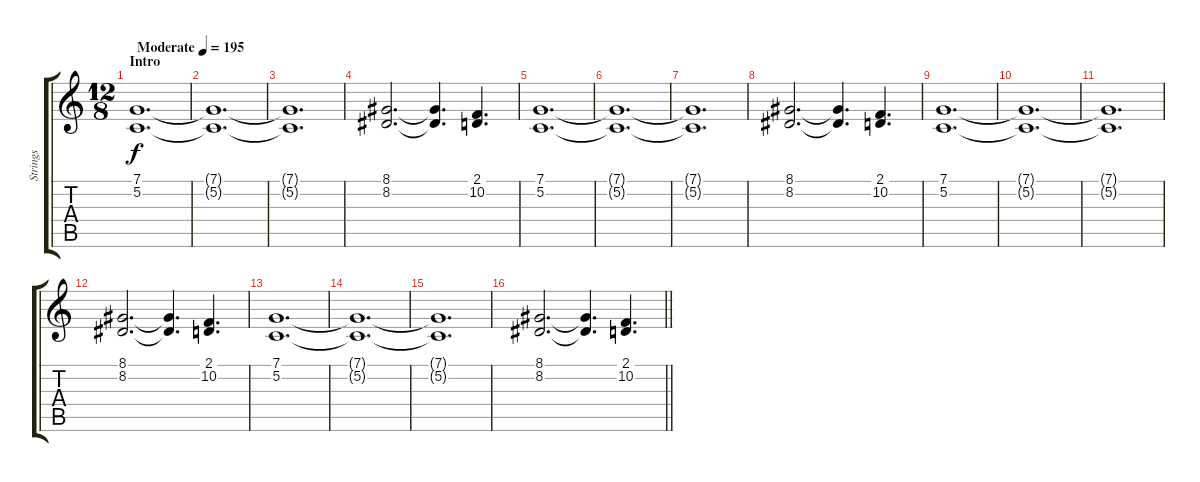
\track ("Strings" "Strings") {instrument stringensemble1}
\staff {score tabs}
\tuning (C4 G3 Eb3 Bb2 F2 C2) {hide}
\ts (12 8)
\section ("" "Intro")
\tempo (195 "Moderate")
\clef g2
\ks c
(7.1 5.2).1{d dy f instrument stringensemble1} |
(7.1{t} 5.2{t}).1{d} |
(7.1{t} 5.2{t}).1{d} |
(8.1 8.2).2{d} (8.1{t} 8.2{t}).4{d} (2.1 10.2).4{d} |
(7.1 5.2).1{d} |
(7.1{t} 5.2{t}).1{d} |
(7.1{t} 5.2{t}).1{d} |
(8.1 8.2).2{d} (8.1{t} 8.2{t}).4{d} (2.1 10.2).4{d} |
(7.1 5.2).1{d} |
(7.1{t} 5.2{t}).1{d} |
(7.1{t} 5.2{t}).1{d} |
(8.1 8.2).2{d} (8.1{t} 8.2{t}).4{d} (2.1 10.2).4{d} |
(7.1 5.2).1{d} |
(7.1{t} 5.2{t}).1{d} |
(7.1{t} 5.2{t}).1{d} |
\barLineRight lightlight
(8.1 8.2).2{d} (8.1{t} 8.2{t}).4{d} (2.1 10.2).4{d}
